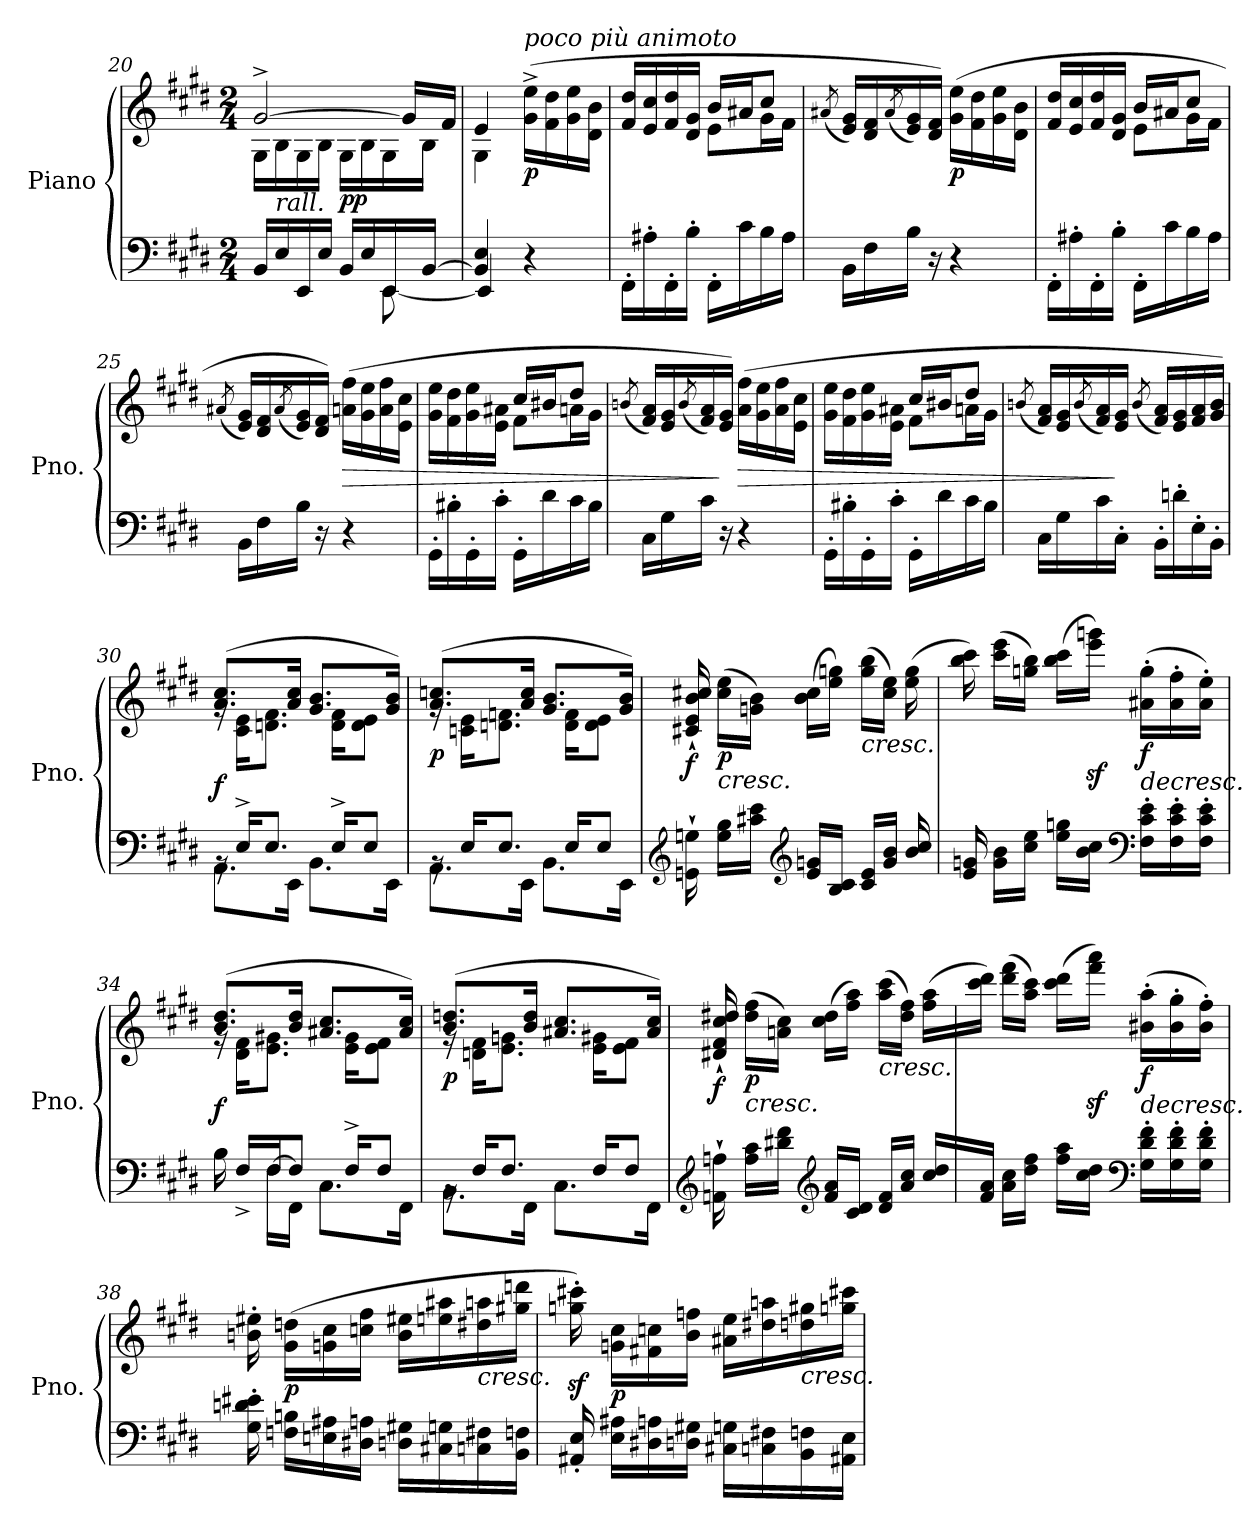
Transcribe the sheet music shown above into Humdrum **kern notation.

**kern	**kern	**dynam
*part1	*part1	*part1
*staff2	*staff1	*staff1/2
*I"Piano	*	*
*I'Pno.	*	*
*clefF4	*clefG2	*
*k[f#c#g#d#]	*k[f#c#g#d#]	*
*M2/4	*M2/4	*
=20	=20	=20
*^	*	*
*	*	*Xtuplet	*
*	*	*^	*
16BB</LL	4.ryy	[5%2g#^/	16G#\LL	.
!	!	!	!LO:TX:b:i:t=rall.	!
16E/	.	.	16B\	.
16EE/	.	.	16G#\	.
16E/JJ	.	.	16B\JJ	.
!	!	!	!	!LO:DY:b
16BB/LL	.	.	16G#\LL	pp
16E/	.	.	16B\	.
16EE/	[8EE\	.	16G#\	.
.	.	20g#!/LL]	.	.
[16BB/JJ	.	.	16B\JJ	.
.	.	20f#!/JJ	.	.
=21	=21	=21	=21	=21
4BB/] 4E/	4EE/]	4e/	4G#\	.
!	!	!LO:TX:a:i:t=poco più animoto	!	!
!	!	!	!	!LO:DY:b
4r	4ryy	(>16g#\^ 16ee\^LL	4ryy	p
.	.	16f#\ 16dd#\	.	.
.	.	16g#\ 16ee\	.	.
.	.	16d#\ 16b\JJ	.	.
*v	*v	*	*	*
!!LO:LB:g=z	!!
=22	=22	=22	=22
16FF#'\LL	16f#/ 16dd#/LL	4ryy	.
16A#X'\	16e/ 16cc#/	.	.
16FF#'\	16f#/ 16dd#/	.	.
16B'\JJ	16d#/ 16g#/JJ	.	.
16FF#'\LL	16b/LL	8e<\L	.
16c#<\	16a#X/J	.	.
16B<\	8cc#/J	16g#\L	.
16A#<\JJ	.	16f#\JJ	.
*	*v	*v	*
=23	=23	=23
.	(<8qa#X/	.
16BB\LL	16e/ 16g#/LL)	.
16F#\	16d#/ 16f#/	.
.	(<8qa#/	.
16B\JJ	16e/ 16g#/)	.
16r	16d#/ 16f#/JJ)	.
!	!	!LO:DY:b
4r	(>16g#\ 16ee\LL	p
.	16f#\ 16dd#\	.
.	16g#\ 16ee\	.
.	16d#\ 16b\JJ	.
=24	=24	=24
*	*^	*
16FF#'\LL	16f#/ 16dd#/LL	4ryy	.
16A#X'\	16e/ 16cc#/	.	.
16FF#'\	16f#/ 16dd#/	.	.
16B'\JJ	16d#/ 16g#/JJ	.	.
16FF#'\LL	16b/LL	8e<\L	.
16c#<\	16a#X/J	.	.
16B\	8cc#/J	16g#\L	.
16A#<\JJ	.	16f#\JJ	.
*	*v	*v	*
=25	=25	=25
.	(<8qa#X/	.
16BB\LL	16e/ 16g#/LL)	.
16F#\	16d#/ 16f#/	.
.	(<8qa#/	.
16B\JJ	16e/ 16g#/)	.
16r	16d#/ 16f#/JJ)	.
!	!	!LO:HP:b
4r	(>16an\ 16ff#\LL	>
.	16g#\ 16ee\	.
.	16a\ 16ff#\	.
.	16e\ 16cc#\JJ	.
!!LO:PB:g=z
=26	=26	=26
*	*^	*
16GG#'\LL	16g#\ 16ee\LL	4ryy	.
16B#X'\	16f#\ 16dd#\	.	.
16GG#'\	16g#\ 16ee\	.	.
16c#'\JJ	16e\ 16a#X\JJ	.	.
16GG#'\LL	16cc#/LL	8f#<\L	.
16d#<\	16b#X/J	.	.
16c#\	8dd#/J	16an<\L	.
16B#<\JJ	.	16g#<\JJ	.
*	*v	*v	*
=27	=27	=27
.	(>8qbn/	.
16C#\LL	16f#/ 16a/LL)	.
16G#\	16e/ 16g#/	.
.	(>8qb/	.
16c#\JJ	16f#/ 16a/)	.
16r	16e/ 16g#/JJ)	]
!	!	!LO:HP:b
4r	(>16a\ 16ff#\LL	>
.	16g#\ 16ee\	.
.	16a\ 16ff#\	.
.	16e\ 16cc#\JJ	.
=28	=28	=28
*	*^	*
16GG#'\LL	16g#\ 16ee\LL	4ryy	.
16B#X'\	16f#\ 16dd#\	.	.
16GG#'\	16g#\ 16ee\	.	.
16c#'\JJ	16e\ 16a#X\JJ	.	.
16GG#'\LL	16cc#/LL	8f#<\L	.
16d#<\	16b#X/J	.	.
16c#\	8dd#/J	16an<\L	.
16B#<\JJ	.	16g#<\JJ	.
*	*v	*v	*
=29	=29	=29
.	(>8qbn/	.
16C#\LL	16f#/ 16a/LL)	.
16G#\	16e/ 16g#/	.
.	(>8qb/	.
16c#\	16f#/ 16a/)	.
16C#<'\JJ	16e/ 16g#/JJ	]
.	(>8qb/	.
16BB'\LL	16f#/ 16a/LL)	.
16dn'\	16e/ 16g#/	.
!	!	!LO:DY:b
16E'\	16f#/ 16a/	other-dynamics
16BB<'\JJ	16g#/ 16b/JJ)	.
!!LO:LB:g=z
=30	=30	=30
*^	*^	*
!	!	!	!	!LO:DY:b
16rBB	8.AA<<\L	(>8.a/ 8.cc#/L	16rg	f
16E^/KL	.	.	16c#\<< 16e\<<KL	.
8.E/J	.	.	8.dn\<< 8.f#\<<J	.
.	16EE\Jk	16a/ 16cc#/Jk	.	.
.	8.BB\L	8.g#/ 8.b/L	.	.
16E^/KL	.	.	16d\ 16f#\KL	.
8E/J	.	.	8d\ 8e\J	.
.	16EE\Jk	16g#/ 16b/Jk)	.	.
=31	=31	=31	=31	=31
!	!	!	!	!LO:DY:b
16rBB	8.AA\L	(>8.a/ 8.ccn/L	16rg	p
16E/KL	.	.	16cn\ 16e\KL	.
8.E/J	.	.	8.dn\ 8.fn\J	.
.	16EE\Jk	16a/ 16cc/Jk	.	.
.	8.BB\L	8.g#/ 8.b/L	.	.
16E/KL	.	.	16d\ 16f\KL	.
8E/J	.	.	8d\ 8e\J	.
.	16EE\Jk	16g#/ 16b/Jk)	.	.
*	*	*v	*v	*
=32	=32	=32	=32
!	!	!	!LO:DY:b
*v	*v	*	*
16GGn\` 16Gn\`	16c#X/` 16e/` 16b/` 16cc#X/`	f
!	!	!LO:HP:b
!	!	!LO:DY:n=1:b
16G\<< 16B\<<LL	(>16cc#\ 16ee\LL	< p
16c#X\<< 16e\<<JJ	16gn\ 16b\JJ)	.
*clefG2	*	*
16e/<< 16gn/<<LL	(>16b\ 16cc#\LL	.
16B/ 16c#/JJ	16ee\ 16ggn\JJ)	.
!	!LO:TX:b:i:t=cresc.	!
16c#/<< 16e/<<LL	(>16gg\ 16bb\LL	.
16g/ 16b/JJ	16cc#\ 16ee\JJ)	.
16b/<< 16cc#/<<	(>16ee\ 16gg\	.
!!LO:LB:g=z
=33	=33	=33
16e/ 16gn/	16bb\ 16ccc#\)	.
16g\<< 16b\<<LL	(>16ccc#\ 16eee\LL	.
16cc#\ 16ee\JJ	16ggn\ 16bb\JJ)	.
16ee\<< 16ggn\<<LL	(>16bb\ 16ccc#\LL	.
16b\ 16cc#\JJ	16eee\z< 16gggn\z<JJ)	.
*clefF4	*	*
!	!	!LO:HP:b
!	!	!LO:DY:n=1:b
16F#\' 16c#\' 16e\'LL	(>16a#X\' 16gg\'LL	> f
16F#\' 16c#\' 16e\'	16a#\' 16ff#\'	.
16F#\' 16c#\' 16e\'JJ	16a#\' 16ee\'JJ)	[
=34	=34	=34
*^	*^	*
!	!	!	!	!LO:DY:b
16B<\	8ryy	(>8.b/ 8.dd#/L	16rg	f
16F#<^/LL	.	.	16d#\<< 16f#\<<KL	.
[16F#/J	16F#\LL	.	8.e\<< 8.g#X\<<J	.
8F#/J]	16FF#\JJ	16b/ 16dd#/Jk	.	.
.	8.C#<\L	8.a#X/ 8.cc#/L	.	.
16F#^/KL	.	.	16e\ 16g#\KL	.
8F#/J	.	.	8e\ 8f#\J	.
.	16FF#\Jk	16a#/ 16cc#/Jk)	.	.
=35	=35	=35	=35	=35
!	!	!	!	!LO:DY:b
16rBB	8.BB\L	(>8.b/ 8.ddn/L	16rg	p
16F#/KL	.	.	16dn\ 16f#\KL	.
8.F#/J	.	.	8.e\ 8.gn\J	.
.	16FF#\Jk	16b/ 16dd/Jk	.	.
.	8.C#\L	8.a#X/ 8.cc#/L	.	.
16F#/KL	.	.	16e\ 16g#X\KL	.
8F#/J	.	.	8e\ 8f#\J	.
.	16FF#\Jk	16a#/ 16cc#/Jk)	.	.
*	*	*v	*v	*
!!LO:PB:g=z
=36	=36	=36	=36
!	!	!	!LO:DY:b
*v	*v	*	*
16AAn\` 16An\`	16d#X/` 16f#/` 16cc#/` 16dd#X/`	f
!	!	!LO:HP:b
!	!	!LO:DY:n=1:b
16A\<< 16c#\<<LL	(>16dd#\ 16ff#\LL	< p
16d#X\ 16f#\JJ	16an\ 16cc#\JJ)	.
*clefG2	*	*
16f#/<< 16a/<<LL	(>16cc#\ 16dd#\LL	.
16c#/ 16d#/JJ	16ff#\ 16aa\JJ)	.
!	!LO:TX:b:i:t=cresc.	!
16d#/<< 16f#/<<LL	(>16aa\ 16ccc#\LL	.
16a/ 16cc#/JJ	16dd#\ 16ff#\JJ)	.
16cc#/<< 16dd#/<<LL	(>16ff#\ 16aa\LL	.
=37	=37	=37
16f#/ 16a/JJ	16ccc#\ 16ddd#\JJ)	.
16a\<< 16cc#\<<LL	(>16ddd#\ 16fff#\LL	.
16dd#\ 16ff#\JJ	16aa\ 16ccc#\JJ)	.
16ff#\<< 16aa\<<LL	(>16ccc#\ 16ddd#\LL	.
16cc#\ 16dd#\JJ	16fff#\z< 16aaa\z<JJ)	]
*clefF4	*	*
!	!	!LO:HP:b
!	!	!LO:DY:n=1:b
16G#\' 16d#\' 16f#\'LL	(>16b#X\' 16aa\'LL	> f
16G#\' 16d#\' 16f#\'	16b#\' 16gg#\'	.
16G#\' 16d#\' 16f#\'JJ	16b#\' 16ff#\'JJ)	[
=38	=38	=38
16G#\' 16dn\' 16e#X\'	16bn\' 16ee#X\'	.
!	!	!LO:DY:b
16Fn\<< 16Bn\<<LL	(>16g#\ 16ddn\LL	p
16En\<< 16A#X\<<	16gn\ 16cc#\	.
16D#X\<< 16An\<<JJ	16ccn\ 16ff#\JJ	.
16Dn\<< 16G#X\<<LL	16b\ 16ee#X\LL	.
16C#X\<< 16Gn\<<	16een\ 16aa#X\	.
!	!LO:TX:b:i:t=cresc.	!
16Cn\<< 16F#X\<<	16dd#X\ 16aan\	.
16BB\<< 16Fn\<<JJ	16gg#X\ 16dddn\JJ	]
!!LO:LB:g=z
=39	=39	=39
16AA#X/'<< 16E/'<<	16ggn\z<' 16ccc#X\z<')	.
!	!	!LO:DY:b
16E\<< 16A#X\<<LL	16gn\ 16cc#\LL	p
16D#X\<< 16An\<<	16f#X\ 16ccn\	.
16Dn\<< 16G#X\<<JJ	16b\ 16ffn\JJ	.
16C#X\<< 16Gn\<<LL	16a#X\ 16ee\LL	.
16Cn\<< 16F#X\<<	16dd#X\ 16aan\	.
!	!LO:TX:b:i:t=cresc.	!
16BB\<< 16Fn\<<	16ddn\ 16gg#X\	.
16AA#X\<< 16E\<<JJ	16ggn\ 16ccc#X\JJ	.
=	=	=
*-	*-	*-
